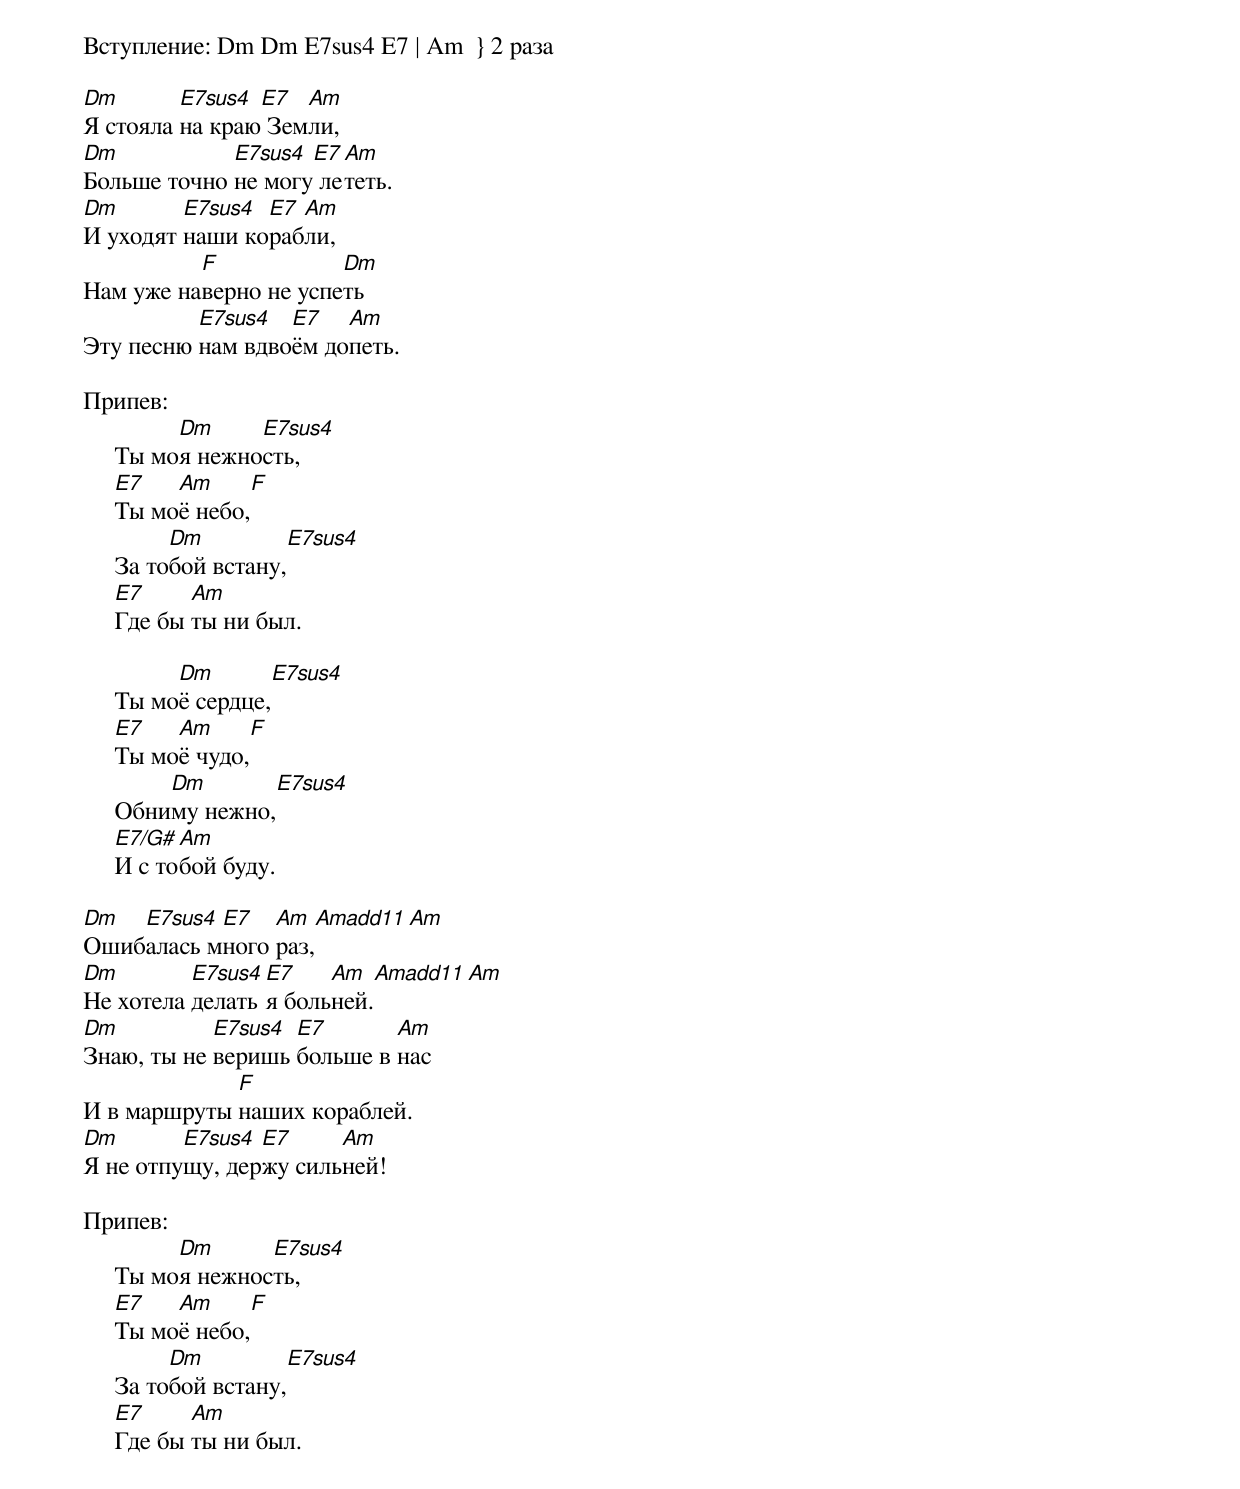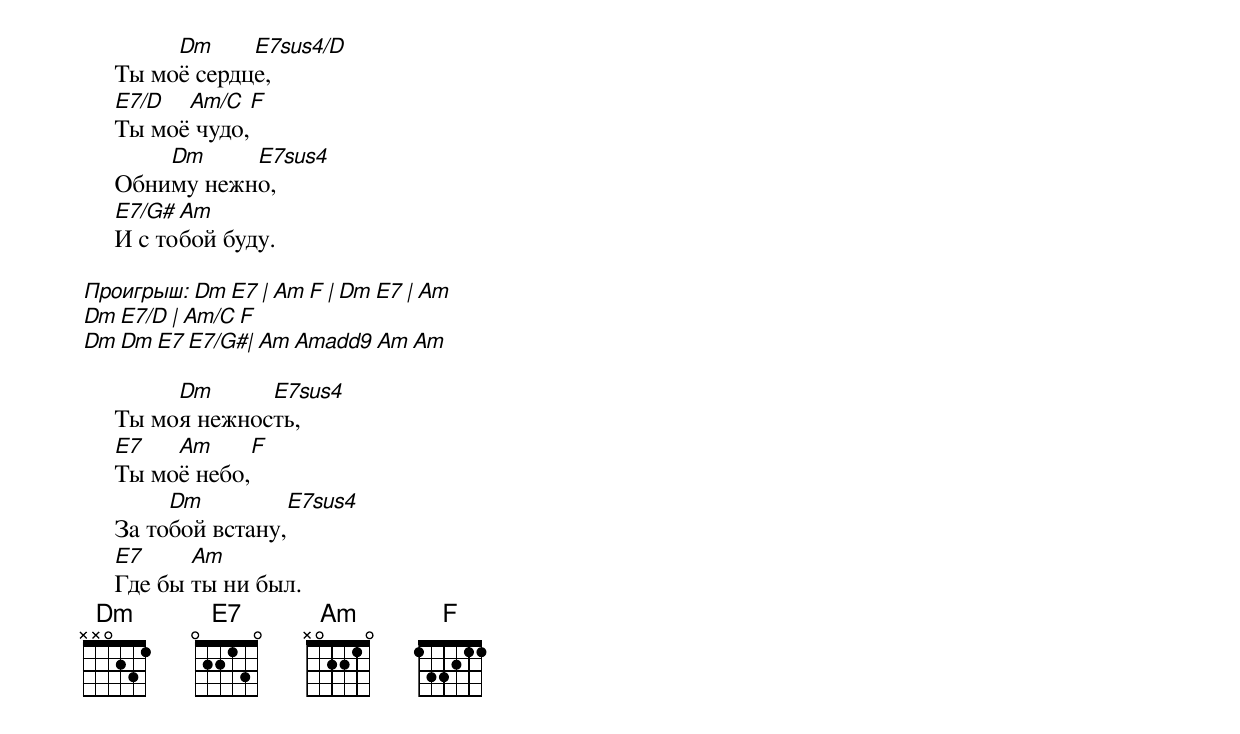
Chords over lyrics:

Вступление: Dm Dm E7sus4 E7 | Am  } 2 раза

Dm       E7sus4 E7  Am
Я стояла на краю Земли,
Dm           E7sus4 E7 Am
Больше точно не могу лететь.
Dm       E7sus4 E7 Am
И уходят наши корабли,
          F            Dm
Нам уже наверно не успеть
          E7sus4  E7   Am
Эту песню нам вдвоём допеть.

Припев:
          Dm     E7sus4
     Ты моя нежность,
     E7   Am      F
     Ты моё небо,
          Dm          E7sus4
     За тобой встану,
     E7     Am
     Где бы ты ни был.

          Dm        E7sus4
     Ты моё сердце,
     E7   Am      F
     Ты моё чудо,
         Dm        E7sus4
     Обниму нежно,
     E7/G# Am
     И с тобой буду.

Dm  E7sus4 E7   Am   Amadd11  Am
Ошибалась много раз,
Dm        E7sus4 E7    Am   Amadd11  Am
Не хотела делать я больней.
Dm          E7sus4 E7       Am
Знаю, ты не веришь больше в нас
             F
И в маршруты наших кораблей.
Dm       E7sus4 E7     Am
Я не отпущу, держу сильней!

Припев:
          Dm      E7sus4
     Ты моя нежность,
     E7   Am      F
     Ты моё небо,
          Dm          E7sus4
     За тобой встану,
     E7     Am
     Где бы ты ни был.

          Dm     E7sus4/D
     Ты моё сердце,
     E7/D  Am/C   F
     Ты моё чудо,
         Dm     E7sus4
     Обниму нежно,
     E7/G# Am
     И с тобой буду.

Проигрыш: Dm E7 | Am F | Dm E7 | Am
          Dm E7/D | Am/C F
          Dm Dm E7 E7/G#| Am Amadd9 Am Am

          Dm      E7sus4
     Ты моя нежность,
     E7   Am      F
     Ты моё небо,
          Dm          E7sus4
     За тобой встану,
     E7     Am
     Где бы ты ни был.
